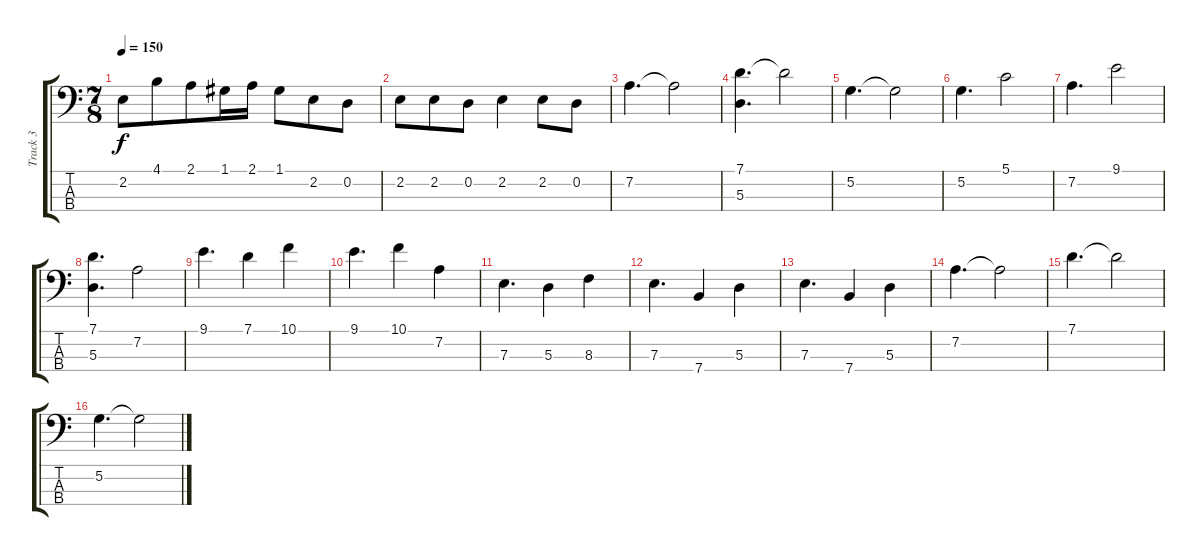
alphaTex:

\track ("Track 3" "Track 3") {instrument electricbassfinger}
\staff {score tabs}
\tuning (G2 D2 A1 E1) {hide}
\ts (7 8)
\tempo 150
\clef f4
\ks c
2.2.8{dy f} 4.1.8 2.1.8 1.1.16 2.1.16 1.1.8 2.2.8 0.2.8 |
2.2.8 2.2.8 0.2.8 2.2.4 2.2.8 0.2.8 |
7.2.4{d} 7.2{t}.2 |
(7.1 5.3).4{d} 7.1{t}.2 |
5.2.4{d} 5.2{t}.2 |
5.2.4{d} 5.1.2 |
7.2.4{d} 9.1.2 |
(7.1 5.3).4{d} 7.2.2 |
9.1.4{d} 7.1.4 10.1.4 |
9.1.4{d} 10.1.4 7.2.4 |
7.3.4{d} 5.3.4 8.3.4 |
7.3.4{d} 7.4.4 5.3.4 |
7.3.4{d} 7.4.4 5.3.4 |
7.2.4{d} 7.2{t}.2 |
7.1.4{d} 7.1{t}.2 |
5.2.4{d} 5.2{t}.2
